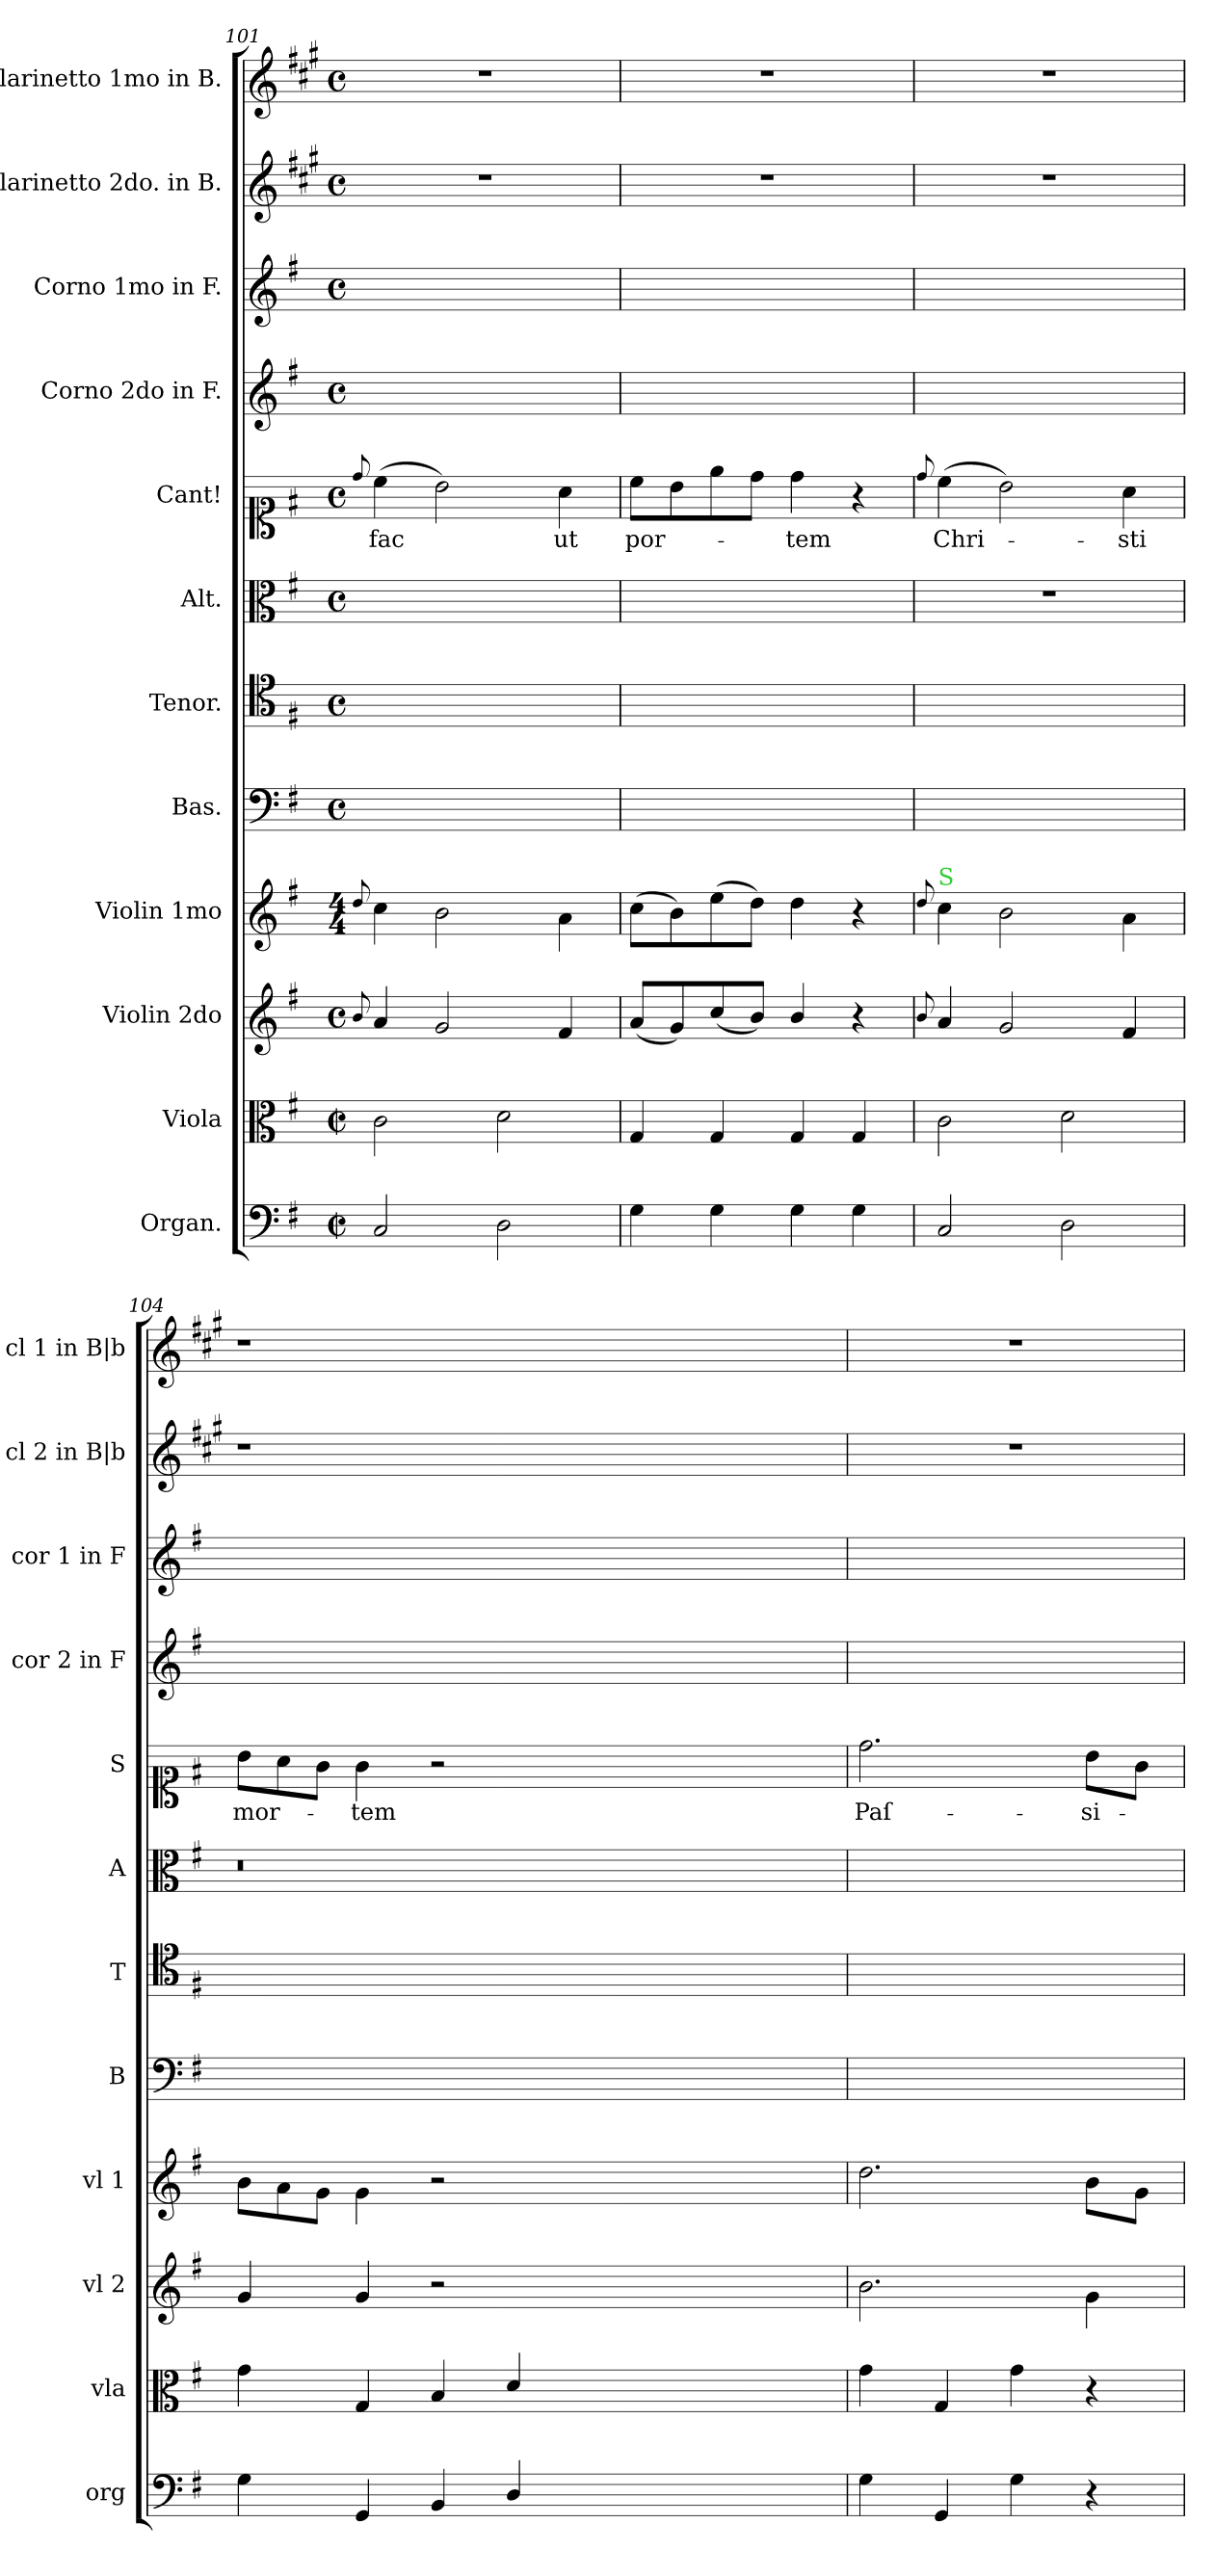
**kern	**kern	**kern	**kern	**kern	**kern	**kern	**kern	**text	**kern	**kern	**kern	**kern
*part12	*part11	*part10	*part9	*part8	*part7	*part6	*part5	*part5	*part4	*part3	*part2	*part1
*staff12	*staff11	*staff10	*staff9	*staff8	*staff7	*staff6	*staff5	*staff5	*staff4	*staff3	*staff2	*staff1
*I"Organ.	*I"Viola	*I"Violin 2do	*I"Violin 1mo	*I"Bas.	*I"Tenor.	*I"Alt.	*I"Cant!	*	*I"Corno 2do in F.	*I"Corno 1mo in F.	*I"Clarinetto 2do. in B.	*I"Clarinetto 1mo in B.
*I'org	*I'vla	*I'vl 2	*I'vl 1	*I'B	*I'T	*I'A	*I'S	*	*I'cor 2 in F	*I'cor 1 in F	*I'cl 2 in B|b	*I'cl 1 in B|b
*clefF4	*clefC3	*clefG2	*clefG2	*clefF4	*clefC4	*clefC3	*clefC1	*	*clefG2	*clefG2	*clefG2	*clefG2
*	*	*	*	*	*	*	*	*	*ITrd4c7	*ITrd4c7	*ITrd1c2	*ITrd1c2
*k[f#]	*k[f#]	*k[f#]	*k[f#]	*k[f#]	*k[f#]	*k[f#]	*k[f#]	*	*k[]	*k[]	*k[f#]	*k[f#]
*G:	*G:	*G:	*G:	*G:	*G:	*G:	*G:	*	*	*	*G:	*G:
*M4/4	*M4/4	*M4/4	*M4/4	*M4/4	*M4/4	*M4/4	*M4/4	*	*M4/4	*M4/4	*M4/4	*M4/4
*met(c|)	*met(c|)	*met(c)	*	*met(c)	*met(c)	*met(c)	*met(c)	*	*met(c)	*met(c)	*met(c)	*met(c)
=101	=101	=101	=101	=101	=101	=101	=101	=101	=101	=101	=101	=101
.	.	8qqb/	8qqdd/	.	.	.	8qqdd/	.	.	.	.	.
2C	2c	4a/	4cc\	1ryy	1ryy	1ryy	(4cc	fac	1ryy	1ryy	1r	1r
.	.	2g/	2b\	.	.	.	2b)	.	.	.	.	.
2D	2d	.	.	.	.	.	.	.	.	.	.	.
.	.	4f#/	4a\	.	.	.	4a\	ut	.	.	.	.
=102	=102	=102	=102	=102	=102	=102	=102	=102	=102	=102	=102	=102
4G\	4G/	(8aL	(8cc\L	1ryy	1ryy	1ryy	8ccL	por-	1ryy	1ryy	1r	1r
.	.	8g)	8b\)	.	.	.	8b\	.	.	.	.	.
4G\	4G/	(8cc	(8ee\	.	.	.	8ee\	.	.	.	.	.
.	.	8bJ)	8dd\J)	.	.	.	8ddJ	.	.	.	.	.
4G\	4G/	4b/	4dd\	.	.	.	4dd\	-tem	.	.	.	.
4G\	4G/	4r	4r	.	.	.	4r	.	.	.	.	.
=103	=103	=103	=103	=103	=103	=103	=103	=103	=103	=103	=103	=103
.	.	8qqb/	8qqdd/	.	.	.	8qqdd/	.	.	.	.	.
!	!	!	!LO:TX:a:color=limegreen:t=S	!	!	!	!	!	!	!	!	!
2C	2c	4a/	4cc\	1ryy	1ryy	1r	(4cc	Chri-	1ryy	1ryy	1r	1r
.	.	2g/	2b\	.	.	.	2b)	.	.	.	.	.
2D	2d	.	.	.	.	.	.	.	.	.	.	.
.	.	4f#/	4a\	.	.	.	4a\	-sti	.	.	.	.
=104	=104	=104	=104	=104	=104	=104	=104	=104	=104	=104	=104	=104
*	*	*	*Xtuplet	*	*	*	*Xtuplet	*	*	*	*	*
4G\	4g\	4g/	12b\L	1ryy	1ryy	0.r	12b\L	mor-	1ryy	1ryy	1r	1r
.	.	.	12a\	.	.	.	12a\	.	.	.	.	.
.	.	.	12g\J	.	.	.	12g\J	.	.	.	.	.
4GG/	4G/	4g/	4g\	.	.	.	4g\	-tem	.	.	.	.
4BB/	4B/	2r	2r	.	.	.	2r	.	.	.	.	.
4D/	4d/	.	.	.	.	.	.	.	.	.	.	.
0ryy	0ryy	0ryy	0ryy	0ryy	0ryy	.	0ryy	.	0ryy	0ryy	0ryy	0ryy
=105	=105	=105	=105	=105	=105	=105	=105	=105	=105	=105	=105	=105
4G\	4g\	2.b\	2.dd\	1ryy	1ryy	1ryy	2.dd\	Paſ-	1ryy	1ryy	1r	1r
4GG/	4G/	.	.	.	.	.	.	.	.	.	.	.
4G\	4g\	.	.	.	.	.	.	.	.	.	.	.
4r	4r	4g\	8b\L	.	.	.	8b\L	-si-	.	.	.	.
.	.	.	8g\J	.	.	.	8g\J	.	.	.	.	.
=	=	=	=	=	=	=	=	=	=	=	=	=
*-	*-	*-	*-	*-	*-	*-	*-	*-	*-	*-	*-	*-
